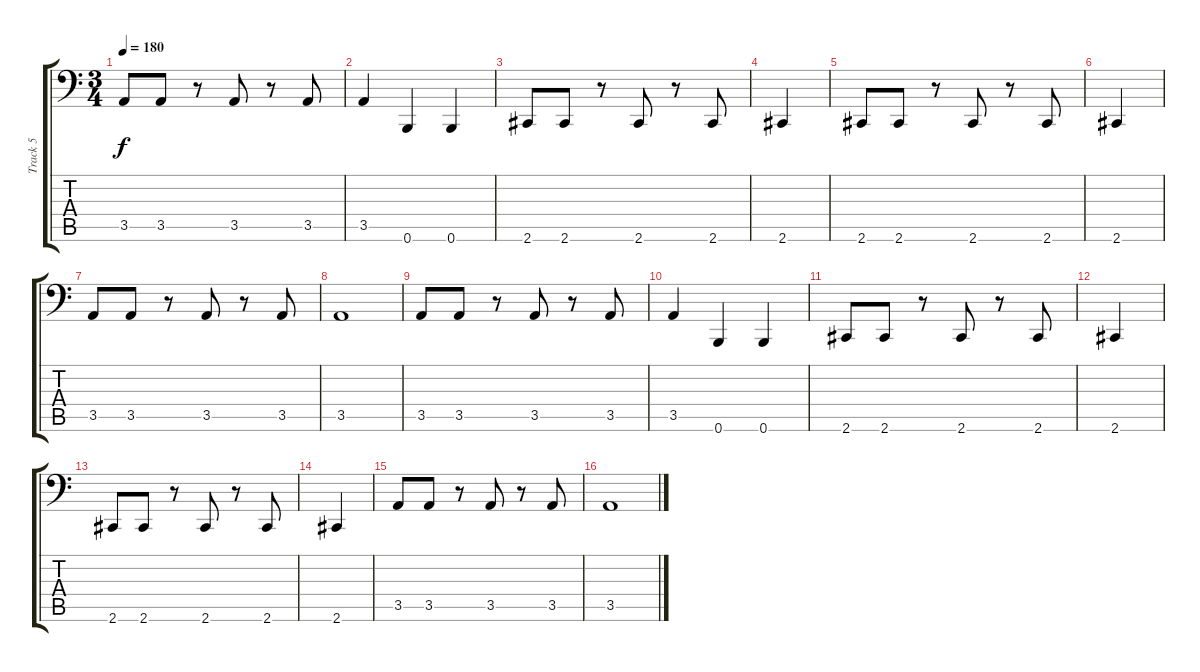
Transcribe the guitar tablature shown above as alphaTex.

\track ("Track 5" "Track 5") {instrument electricbassfinger}
\staff {score tabs}
\tuning (Db3 Ab2 E2 B1 Gb1 B0) {hide}
\ts (3 4)
\tempo 180
\clef f4
\ks c
3.5.8{dy f} 3.5.8 r.8 3.5.8 r.8 3.5.8 |
3.5.4 0.6.4 0.6.4 |
2.6.8 2.6.8 r.8 2.6.8 r.8 2.6.8 |
2.6.4 |
2.6.8 2.6.8 r.8 2.6.8 r.8 2.6.8 |
2.6.4 |
3.5.8 3.5.8 r.8 3.5.8 r.8 3.5.8 |
3.5.1 |
3.5.8 3.5.8 r.8 3.5.8 r.8 3.5.8 |
3.5.4 0.6.4 0.6.4 |
2.6.8 2.6.8 r.8 2.6.8 r.8 2.6.8 |
2.6.4 |
2.6.8 2.6.8 r.8 2.6.8 r.8 2.6.8 |
2.6.4 |
3.5.8 3.5.8 r.8 3.5.8 r.8 3.5.8 |
3.5.1
